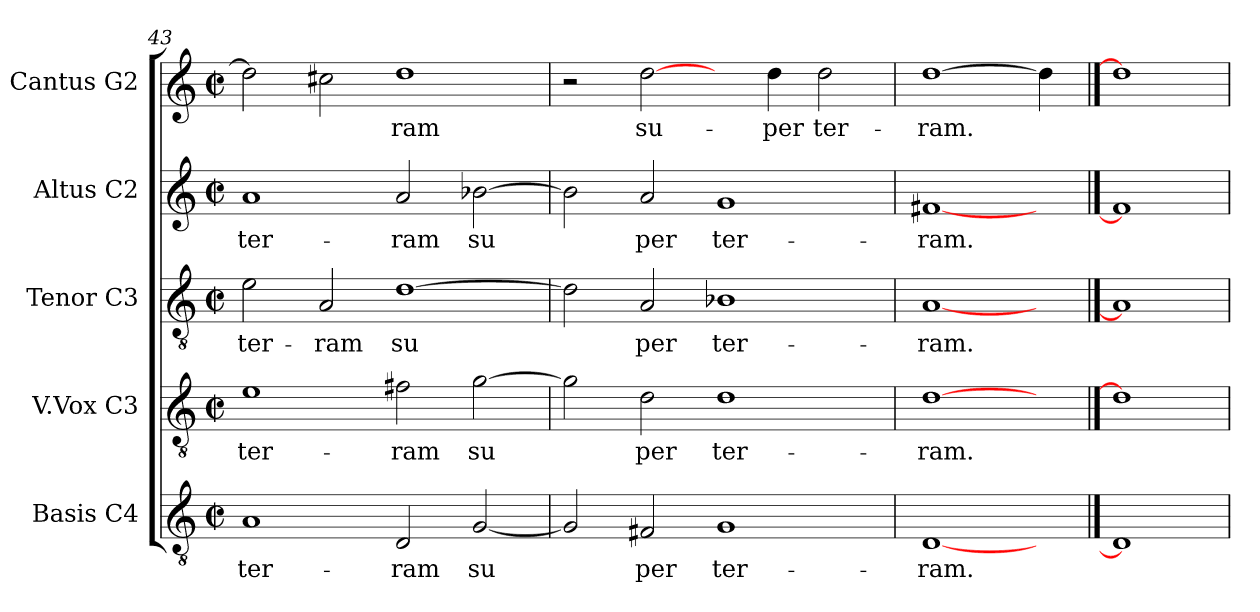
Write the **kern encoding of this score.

**kern	**text	**kern	**text	**kern	**text	**kern	**text	**kern	**text
*part5	*part5	*part4	*part4	*part3	*part3	*part2	*part2	*part1	*part1
*staff5	*staff5	*staff4	*staff4	*staff3	*staff3	*staff2	*staff2	*staff1	*staff1
*I"Basis  C4	*	*I"V.Vox  C3	*	*I"Tenor  C3	*	*I"Altus  C2	*	*I"Cantus  G2	*
*I'B	*	*	*	*I'T	*	*I'A	*	*I'C	*
*clefGv2	*	*clefGv2	*	*clefGv2	*	*clefG2	*	*clefG2	*
*k[]	*	*k[]	*	*k[]	*	*k[]	*	*k[]	*
*C:	*	*C:	*	*C:	*	*C:	*	*C:	*
*M2/2	*	*M2/2	*	*M2/2	*	*M2/2	*	*M2/2	*
*met(c|)	*	*met(c|)	*	*met(c|)	*	*met(c|)	*	*met(c|)	*
=43	=43	=43	=43	=43	=43	=43	=43	=43	=43
!	!LO:LY:b:cj	!	!LO:LY:b	!	!LO:LY:b	!	!LO:LY:b:cj	!	!LO:LY:b:cj
1A	ter-	1e	ter-	2e\	ter-	1a	ter-	2dd\]	--
!	!	!	!	!	!LO:LY:b	!	!	!	!LO:LY:b:cj
.	.	.	.	2A/	-ram	.	.	2cc#X\	--
!	!LO:LY:b:cj	!	!LO:LY:b	!	!LO:LY:b	!	!LO:LY:b:cj	!	!LO:LY:b:cj
2D/	-ram	2f#X\	-ram	[<1d	su-	2a/	-ram	1dd	-ram
!	!LO:LY:b:cj	!	!LO:LY:b	!	!	!	!LO:LY:b:cj	!	!
[<2G/	su-	[<2g\	su-	.	.	[<2b-X\	su-	.	.
!!LO:PB:g=z
=44	=44	=44	=44	=44	=44	=44	=44	=44	=44
!	!LO:LY:b:cj	!	!LO:LY:b	!	!LO:LY:b	!	!LO:LY:b:cj	!	!
2G/]	--	2g\]	--	2d\]	--	2b-\]	--	2r	.
!	!LO:LY:b:cj	!	!LO:LY:b	!	!LO:LY:b	!	!LO:LY:b:cj	!	!LO:LY:b:cj
2F#X/	-per	2d\	-per	2A/	-per	2a/	-per	[2dd\	su-
!	!LO:LY:b:cj	!	!LO:LY:b	!	!LO:LY:b	!	!LO:LY:b:cj	!	!
1G	ter-	1d	ter-	1B-X	ter-	1g	ter-	4ryy	.
!	!	!	!	!	!	!	!	!	!LO:LY:b:cj
.	.	.	.	.	.	.	.	4dd\	-per
!	!	!	!	!	!	!	!	!	!LO:LY:b:cj
.	.	.	.	.	.	.	.	2dd\	ter-
=45	=45	=45	=45	=45	=45	=45	=45	=45	=45
!	!LO:LY:b:cj	!	!LO:LY:b	!	!LO:LY:b	!	!LO:LY:b:cj	!	!LO:LY:b:cj
[1D	-ram.	[1d	-ram.	[1A	-ram.	[1f#X	-ram.	[1dd	-ram.
4ryy	.	4ryy	.	4ryy	.	4ryy	.	4dd\]	.
==46	==46	==46	==46	==46	==46	==46	==46	==46	==46
1D]	.	1d]	.	1A]	.	1f#]	.	1dd]	.
=	=	=	=	=	=	=	=	=	=
*-	*-	*-	*-	*-	*-	*-	*-	*-	*-
